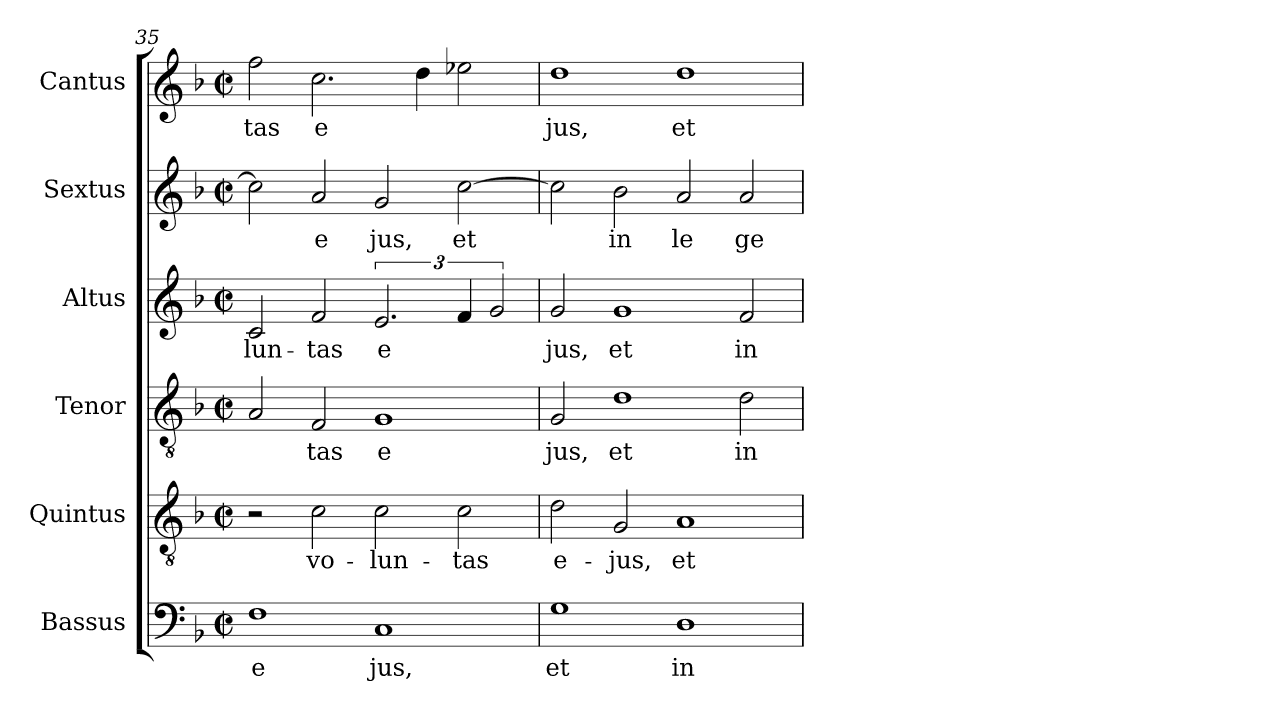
**kern	**text	**kern	**text	**kern	**text	**kern	**text	**kern	**text	**kern	**text
*part6	*part6	*part5	*part5	*part4	*part4	*part3	*part3	*part2	*part2	*part1	*part1
*staff6	*staff6	*staff5	*staff5	*staff4	*staff4	*staff3	*staff3	*staff2	*staff2	*staff1	*staff1
*I"Bassus	*	*I"Quintus	*	*I"Tenor	*	*I"Altus	*	*I"Sextus	*	*I"Cantus	*
*I'B	*	*I'Q	*	*I'T	*	*I'A	*	*I'S	*	*I'C	*
*clefF4	*	*clefGv2	*	*clefGv2	*	*clefG2	*	*clefG2	*	*clefG2	*
*k[b-]	*	*k[b-]	*	*k[b-]	*	*k[b-]	*	*k[b-]	*	*k[b-]	*
*F:	*	*F:	*	*F:	*	*F:	*	*F:	*	*F:	*
*M2/2	*	*M2/2	*	*M2/2	*	*M2/2	*	*M2/2	*	*M2/2	*
*met(c|)	*	*met(c|)	*	*met(c|)	*	*met(c|)	*	*met(c|)	*	*met(c|)	*
=35	=35	=35	=35	=35	=35	=35	=35	=35	=35	=35	=35
!	!LO:LY:b:cj	!	!	!	!LO:LY:b:cj	!	!LO:LY:b:cj	!	!LO:LY:b:cj	!	!LO:LY:b:cj
1F	e	2r	.	2A/	.	2c/	-lun-	2cc\]	.	2ff\	tas
!	!	!	!LO:LY:b:cj	!	!LO:LY:b:cj	!	!LO:LY:b:cj	!	!LO:LY:b:cj	!	!LO:LY:b:cj
.	.	2c\	vo-	2F/	tas	2f/	-tas	2a/	e	2.cc\	e
!	!LO:LY:b:cj	!	!LO:LY:b:cj	!	!LO:LY:b:cj	!	!LO:LY:b:cj	!	!LO:LY:b:cj	!	!
1C	jus,	2c\	-lun-	1G	e	3.e/	e-	2g/	jus,	.	.
!	!	!	!	!	!	!	!	!	!	!	!LO:LY:b:cj
.	.	.	.	.	.	.	.	.	.	4dd\	.
!	!	!	!LO:LY:b:cj	!	!	!	!LO:LY:b:cj	!	!LO:LY:b:cj	!	!LO:LY:b:cj
.	.	2c\	-tas	.	.	6f/	--	[>2cc\	et	2ee-X\	.
!	!	!	!	!	!	!	!LO:LY:b:cj	!	!	!	!
.	.	.	.	.	.	3g/	--	.	.	.	.
=36	=36	=36	=36	=36	=36	=36	=36	=36	=36	=36	=36
!	!LO:LY:b:cj	!	!LO:LY:b:cj	!	!LO:LY:b:cj	!	!LO:LY:b:cj	!	!LO:LY:b:cj	!	!LO:LY:b:cj
1G	et	2d\	e-	2G/	jus,	2g/	-jus,	2cc\]	.	1dd	jus,
!	!	!	!LO:LY:b:cj	!	!LO:LY:b:cj	!	!LO:LY:b:cj	!	!LO:LY:b:cj	!	!
.	.	2G/	-jus,	1d	et	1g	et	2b-\	in	.	.
!	!LO:LY:b:cj	!	!LO:LY:b:cj	!	!	!	!	!	!LO:LY:b:cj	!	!LO:LY:b:cj
1D	in	1A	et	.	.	.	.	2a/	le	1dd	et
!	!	!	!	!	!LO:LY:b:cj	!	!LO:LY:b:cj	!	!LO:LY:b:cj	!	!
.	.	.	.	2d\	in	2f/	in	2a/	ge	.	.
=	=	=	=	=	=	=	=	=	=	=	=
*-	*-	*-	*-	*-	*-	*-	*-	*-	*-	*-	*-
